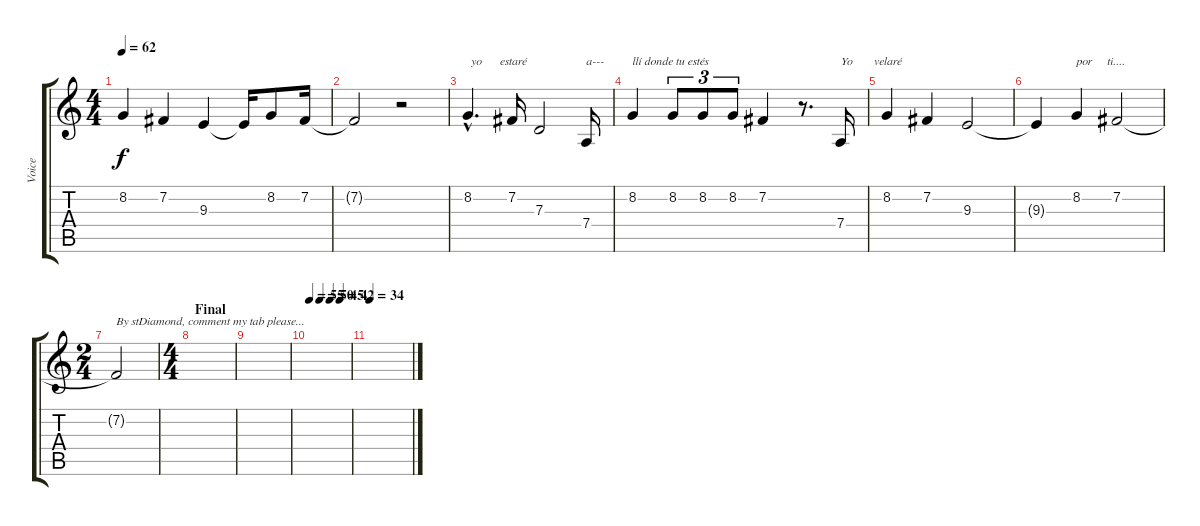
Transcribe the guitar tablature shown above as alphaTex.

\track ("Voice" "Voice") {instrument bassoon}
\staff {score tabs}
\tuning (E4 B3 G3 D3 A2 E2) {hide}
\ts (4 4)
\tempo 62
\clef g2
\ks c
8.2.4{dy f} 7.2.4 9.3.4 9.3{t}.16 8.2.8 7.2.16 |
7.2{t}.2 r.2 |
8.2{hac}.4{d txt " yo      estaré "} 7.2.16 7.3.2 7.4.16{txt "a---"} |
8.2.4{txt "llí donde tu estés"} 8.2.8{tu (3 2)} 8.2.8{tu (3 2)} 8.2.8{tu (3 2)} 7.2.4 r.8{d} 7.4.16{txt "Yo       velaré                         "} |
8.2.4 7.2.4 9.3.2 |
9.3{t}.4 8.2.4{txt "por     ti...."} 7.2.2 |
\ts (2 4)
7.2{t}.2{txt "By stDiamond, comment my tab please..."} |
\ts (4 4)
\section ("" "Final")
|
|
\tempo 55
\tempo (50 0.25)
\tempo (45 0.5)
\tempo (42 0.75)
|
\tempo 34
